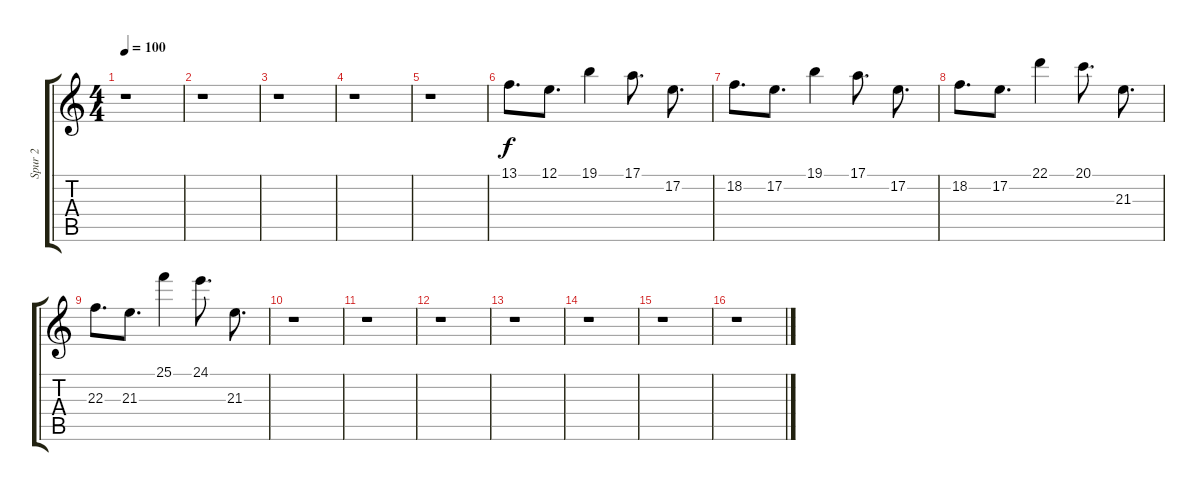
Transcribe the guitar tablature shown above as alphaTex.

\track ("Spur 2" "Spur 2") {instrument whistle}
\staff {score tabs}
\tuning (E4 B3 G3 D3 A2 E2) {hide}
\ts (4 4)
\tempo 100
\clef g2
\ks c
r.1{dy f instrument whistle} |
r.1 |
r.1 |
r.1 |
r.1 |
13.1.8{d} 12.1.8{d} 19.1.4 17.1.8{d} 17.2.8{d} |
18.2.8{d} 17.2.8{d} 19.1.4 17.1.8{d} 17.2.8{d} |
18.2.8{d} 17.2.8{d} 22.1.4 20.1.8{d} 21.3.8{d} |
22.3.8{d} 21.3.8{d} 25.1.4 24.1.8{d} 21.3.8{d} |
r.1 |
r.1 |
r.1 |
r.1 |
r.1 |
r.1 |
r.1
